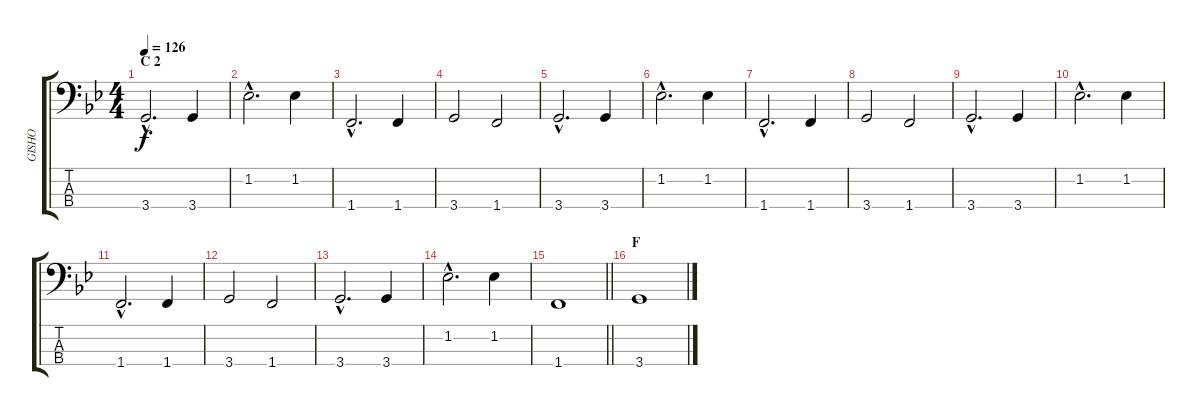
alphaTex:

\track ("GISHO" "GISHO") {instrument electricbasspick}
\staff {score tabs}
\tuning (G2 D2 A1 E1) {hide}
\ts (4 4)
\section ("" "C 2")
\tempo 126
\clef f4
\ks bb
3.4{hac}.2{d dy f} 3.4.4 |
1.2{hac}.2{d} 1.2.4 |
1.4{hac}.2{d} 1.4.4 |
3.4.2 1.4.2 |
3.4{hac}.2{d} 3.4.4 |
1.2{hac}.2{d} 1.2.4 |
1.4{hac}.2{d} 1.4.4 |
3.4.2 1.4.2 |
3.4{hac}.2{d} 3.4.4 |
1.2{hac}.2{d} 1.2.4 |
1.4{hac}.2{d} 1.4.4 |
3.4.2 1.4.2 |
3.4{hac}.2{d} 3.4.4 |
1.2{hac}.2{d} 1.2.4 |
\barLineRight lightlight
1.4.1 |
\section ("" "F")
3.4.1
